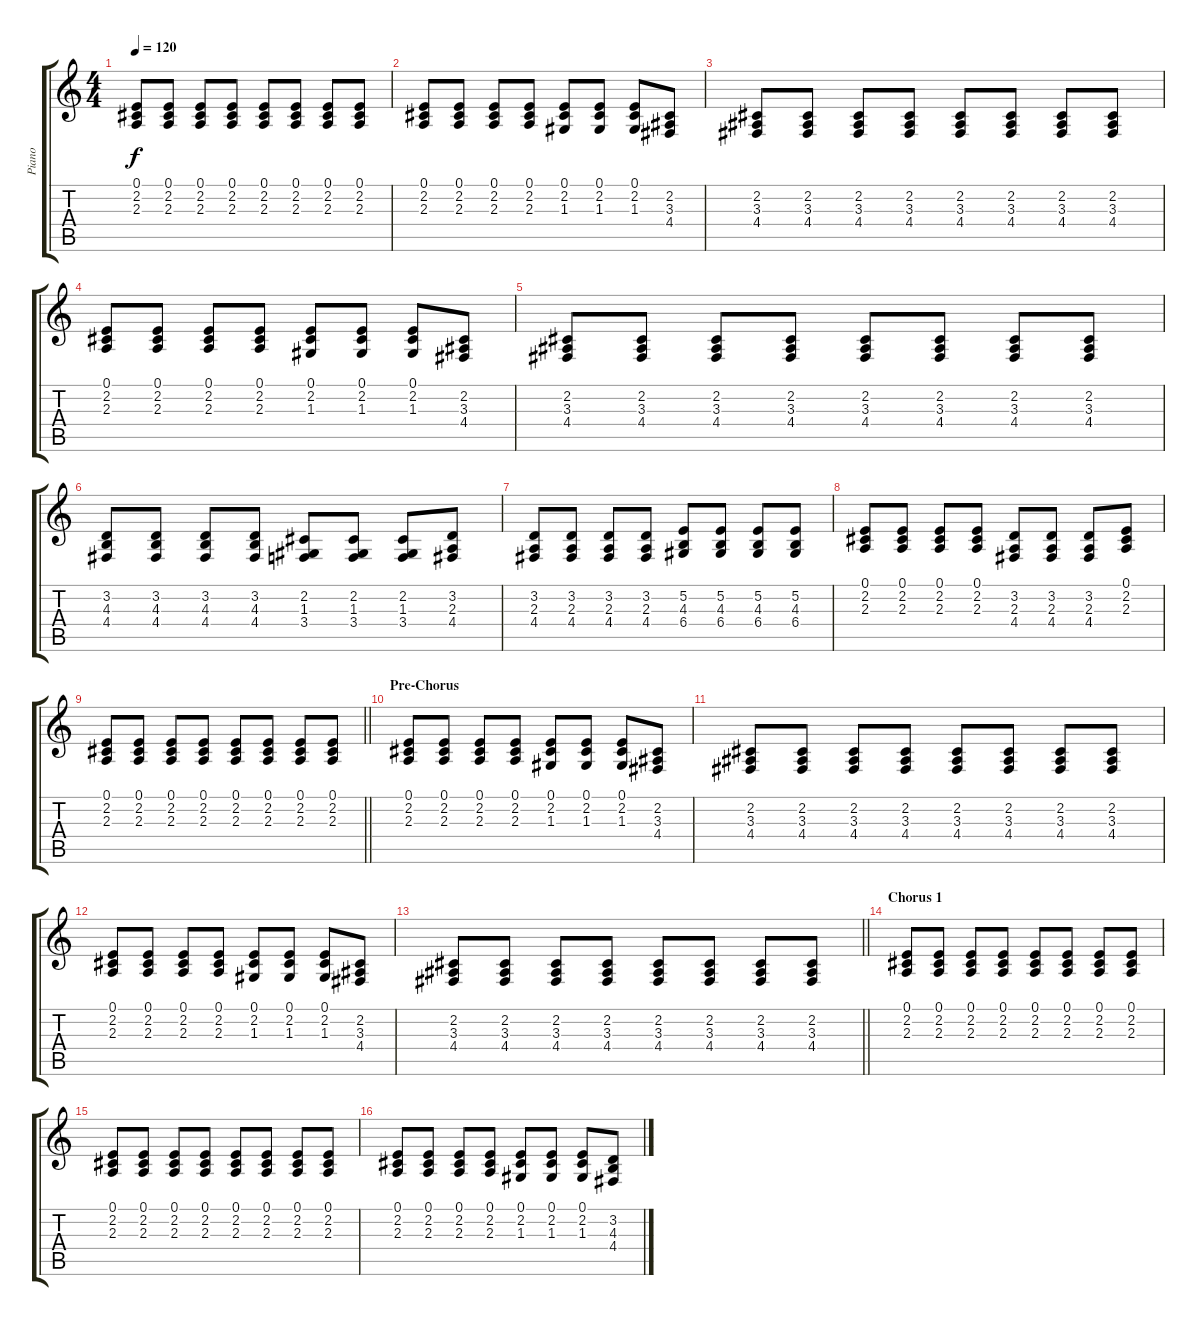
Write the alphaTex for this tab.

\track ("Piano" "Piano") {instrument acousticgrandpiano}
\staff {score tabs}
\tuning (E4 B3 G3 D3 A2 E2) {hide}
\ts (4 4)
\tempo 120
\clef g2
\ks c
(0.1 2.2 2.3).8{dy f} (0.1 2.2 2.3).8 (0.1 2.2 2.3).8 (0.1 2.2 2.3).8 (0.1 2.2 2.3).8 (0.1 2.2 2.3).8 (0.1 2.2 2.3).8 (0.1 2.2 2.3).8 |
(0.1 2.2 2.3).8 (0.1 2.2 2.3).8 (0.1 2.2 2.3).8 (0.1 2.2 2.3).8 (0.1 2.2 1.3).8 (0.1 2.2 1.3).8 (0.1 2.2 1.3).8 (2.2 3.3 4.4).8 |
(2.2 3.3 4.4).8 (2.2 3.3 4.4).8 (2.2 3.3 4.4).8 (2.2 3.3 4.4).8 (2.2 3.3 4.4).8 (2.2 3.3 4.4).8 (2.2 3.3 4.4).8 (2.2 3.3 4.4).8 |
(0.1 2.2 2.3).8 (0.1 2.2 2.3).8 (0.1 2.2 2.3).8 (0.1 2.2 2.3).8 (0.1 2.2 1.3).8 (0.1 2.2 1.3).8 (0.1 2.2 1.3).8 (2.2 3.3 4.4).8 |
(2.2 3.3 4.4).8 (2.2 3.3 4.4).8 (2.2 3.3 4.4).8 (2.2 3.3 4.4).8 (2.2 3.3 4.4).8 (2.2 3.3 4.4).8 (2.2 3.3 4.4).8 (2.2 3.3 4.4).8 |
(3.2 4.3 4.4).8 (3.2 4.3 4.4).8 (3.2 4.3 4.4).8 (3.2 4.3 4.4).8 (2.2 1.3 3.4).8 (2.2 1.3 3.4).8 (2.2 1.3 3.4).8 (3.2 2.3 4.4).8 |
(3.2 2.3 4.4).8 (3.2 2.3 4.4).8 (3.2 2.3 4.4).8 (3.2 2.3 4.4).8 (5.2 4.3 6.4).8 (5.2 4.3 6.4).8 (5.2 4.3 6.4).8 (5.2 4.3 6.4).8 |
(0.1 2.2 2.3).8 (0.1 2.2 2.3).8 (0.1 2.2 2.3).8 (0.1 2.2 2.3).8 (3.2 2.3 4.4).8 (3.2 2.3 4.4).8 (3.2 2.3 4.4).8 (0.1 2.2 2.3).8 |
\barLineRight lightlight
(0.1 2.2 2.3).8 (0.1 2.2 2.3).8 (0.1 2.2 2.3).8 (0.1 2.2 2.3).8 (0.1 2.2 2.3).8 (0.1 2.2 2.3).8 (0.1 2.2 2.3).8 (0.1 2.2 2.3).8 |
\section ("" "Pre-Chorus")
(0.1 2.2 2.3).8 (0.1 2.2 2.3).8 (0.1 2.2 2.3).8 (0.1 2.2 2.3).8 (0.1 2.2 1.3).8 (0.1 2.2 1.3).8 (0.1 2.2 1.3).8 (2.2 3.3 4.4).8 |
(2.2 3.3 4.4).8 (2.2 3.3 4.4).8 (2.2 3.3 4.4).8 (2.2 3.3 4.4).8 (2.2 3.3 4.4).8 (2.2 3.3 4.4).8 (2.2 3.3 4.4).8 (2.2 3.3 4.4).8 |
(0.1 2.2 2.3).8 (0.1 2.2 2.3).8 (0.1 2.2 2.3).8 (0.1 2.2 2.3).8 (0.1 2.2 1.3).8 (0.1 2.2 1.3).8 (0.1 2.2 1.3).8 (2.2 3.3 4.4).8 |
\barLineRight lightlight
(2.2 3.3 4.4).8 (2.2 3.3 4.4).8 (2.2 3.3 4.4).8 (2.2 3.3 4.4).8 (2.2 3.3 4.4).8 (2.2 3.3 4.4).8 (2.2 3.3 4.4).8 (2.2 3.3 4.4).8 |
\section ("" "Chorus 1")
(0.1 2.2 2.3).8 (0.1 2.2 2.3).8 (0.1 2.2 2.3).8 (0.1 2.2 2.3).8 (0.1 2.2 2.3).8 (0.1 2.2 2.3).8 (0.1 2.2 2.3).8 (0.1 2.2 2.3).8 |
(0.1 2.2 2.3).8 (0.1 2.2 2.3).8 (0.1 2.2 2.3).8 (0.1 2.2 2.3).8 (0.1 2.2 2.3).8 (0.1 2.2 2.3).8 (0.1 2.2 2.3).8 (0.1 2.2 2.3).8 |
(0.1 2.2 2.3).8 (0.1 2.2 2.3).8 (0.1 2.2 2.3).8 (0.1 2.2 2.3).8 (0.1 2.2 1.3).8 (0.1 2.2 1.3).8 (0.1 2.2 1.3).8 (3.2 4.3 4.4).8
